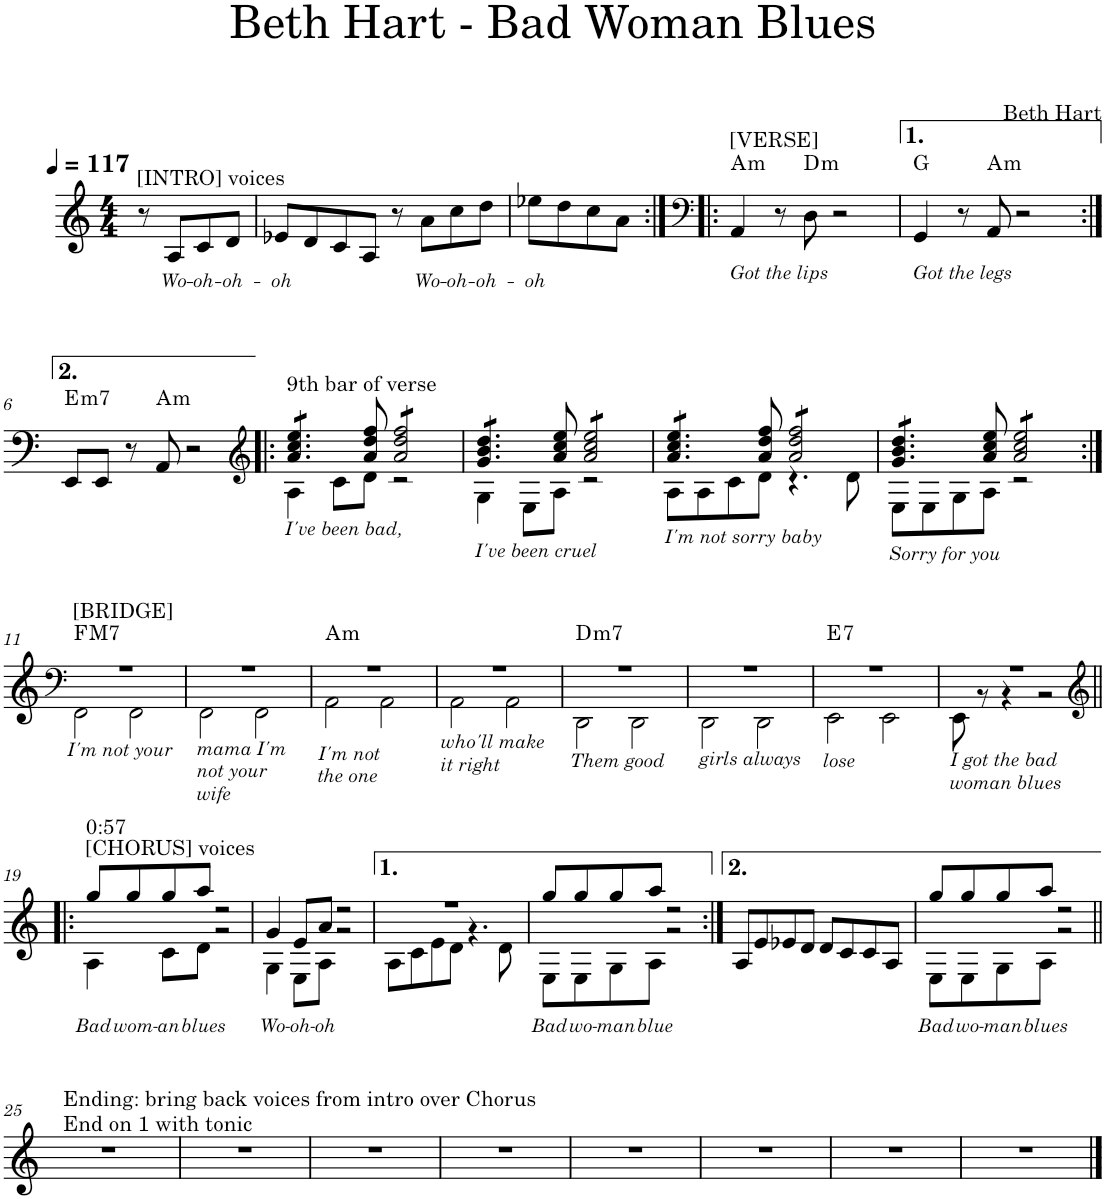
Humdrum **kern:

**kern	**text	**harte
*part1	*part1	*part1
*staff1	*staff1	*
*I"Piano	*	*
*I'Pno.	*	*
*clefG2	*	*
*k[]	*	*
*M4/4	*	*
*MM117	*	*
=1	=1	=1
!LO:TX:a:t=[INTRO] voices	!	!
8r	.	.
!	!LO:LY:b	!
8A/L	Wo-	.
!	!LO:LY:b	!
8c/	-oh-	.
!	!LO:LY:b	!
8d/J	-oh-	.
=2	=2	=2
!	!LO:LY:b	!
8e-X/L	-oh	.
8d/	.	.
8c/	.	.
8A/J	.	.
8r	.	.
!	!LO:LY:b	!
8a\L	Wo-	.
!	!LO:LY:b	!
8cc\	-oh-	.
!	!LO:LY:b	!
8dd\J	-oh-	.
=3	=3	=3
!	!LO:LY:b	!
8ee-X\L	-oh	.
8dd\	.	.
8cc\	.	.
8a\J	.	.
=4:|!|:	=4:|!|:	=4:|!|:
*clefF4	*	*
!LO:TX:b:i:t=Got the lips	!	!
!LO:TX:a:t=[VERSE]	!	!LO:H:kt=m
4AA/	.	A:min
8r	.	.
!	!	!LO:H:kt=m
8D\	.	D:min
2r	.	.
=5	=5	=5
!LO:TX:b:i:t=Got the legs	!	!
4GG/	.	G:maj
8r	.	.
!	!	!LO:H:kt=m
8AA/	.	A:min
2r	.	.
!!LO:LB:g=z
=6:|!	=6:|!	=6:|!
!	!	!LO:H:kt=m7
8EE/L	.	E:min7
8EE/J	.	.
8r	.	.
!	!	!LO:H:kt=m
8AA/	.	A:min
2r	.	.
=7!|:	=7!|:	=7!|:
*clefG2	*	*
*^	*	*
!LO:TX:a:t=9th bar of verse	!	!	!
!LO:TX:b:i:t=I've been bad,	!	!	!
*tremolo	*	*	*
8a/ 8cc/ 8ee/L	4A\	.	.
8a/ 8cc/ 8ee/	.	.	.
8a/ 8cc/ 8ee/J	8c\L	.	.
*Xtremolo	*	*	*
8a/ 8dd/ 8ff/	8d\J	.	.
*tremolo	*	*	*
8a/ 8dd/ 8ff/L	2r	.	.
8a/ 8dd/ 8ff/	.	.	.
8a/ 8dd/ 8ff/	.	.	.
8a/ 8dd/ 8ff/J	.	.	.
=8	=8	=8	=8
!LO:TX:b:i:t=I've been cruel	!	!	!
8g/ 8b/ 8dd/L	4G\	.	.
8g/ 8b/ 8dd/	.	.	.
8g/ 8b/ 8dd/J	8E\L	.	.
*Xtremolo	*	*	*
8a/ 8cc/ 8ee/	8A\J	.	.
*tremolo	*	*	*
8a/ 8cc/ 8ee/L	2r	.	.
8a/ 8cc/ 8ee/	.	.	.
8a/ 8cc/ 8ee/	.	.	.
8a/ 8cc/ 8ee/J	.	.	.
=9	=9	=9	=9
!LO:TX:b:i:t=I'm not sorry baby	!	!	!
8a/ 8cc/ 8ee/L	8A\L	.	.
8a/ 8cc/ 8ee/	8A\	.	.
8a/ 8cc/ 8ee/J	8c\	.	.
*Xtremolo	*	*	*
8a/ 8dd/ 8ff/	8d\J	.	.
*tremolo	*	*	*
8a/ 8dd/ 8ff/L	4.r	.	.
8a/ 8dd/ 8ff/	.	.	.
8a/ 8dd/ 8ff/	.	.	.
8a/ 8dd/ 8ff/J	8d\	.	.
=10	=10	=10	=10
!LO:TX:b:i:t=Sorry for you	!	!	!
8g/ 8b/ 8dd/L	8E\L	.	.
8g/ 8b/ 8dd/	8E\	.	.
8g/ 8b/ 8dd/J	8G\	.	.
*Xtremolo	*	*	*
8a/ 8cc/ 8ee/	8A\J	.	.
*tremolo	*	*	*
8a/ 8cc/ 8ee/L	2r	.	.
8a/ 8cc/ 8ee/	.	.	.
8a/ 8cc/ 8ee/	.	.	.
8a/ 8cc/ 8ee/J	.	.	.
*Xtremolo	*	*	*
!!LO:LB:g=z	!!
=11:|!	=11:|!	=11:|!	=11:|!
*clefF4	*	*	*
!LO:TX:a:t=[BRIDGE]	!	!	!
!LO:TX:b:i:t=I'm not your	!	!	!LO:H:kt=M7
1r	2FF\	.	F:maj7
.	2FF\	.	.
=12	=12	=12	=12
!LO:TX:b:i:t=mama I'm	!	!	!
!LO:TX:b:t=not your	!	!	!
!LO:TX:b:t=wife	!	!	!
1r	2FF\	.	.
.	2FF\	.	.
=13	=13	=13	=13
!LO:TX:b:i:t=I'm not	!	!	!
!LO:TX:b:t=the one	!	!	!LO:H:kt=m
1r	2AA\	.	A:min
.	2AA\	.	.
=14	=14	=14	=14
!LO:TX:b:i:t=who'll make	!	!	!
!LO:TX:b:t=it right	!	!	!
1r	2AA\	.	.
.	2AA\	.	.
=15	=15	=15	=15
!LO:TX:b:i:t=Them good	!	!	!LO:H:kt=m7
1r	2DD\	.	D:min7
.	2DD\	.	.
=16	=16	=16	=16
!LO:TX:b:i:t=girls always	!	!	!
1r	2DD\	.	.
.	2DD\	.	.
=17	=17	=17	=17
!LO:TX:b:i:t=lose	!	!	!LO:H:kt=7
1r	2EE\	.	E:7
.	2EE\	.	.
=18	=18	=18	=18
!LO:TX:b:i:t=I got the bad	!	!	!
!LO:TX:b:t=woman blues	!	!	!
1r	8EE\	.	.
.	8r	.	.
.	4r	.	.
.	2r	.	.
!!LO:LB:g=z	!!
=19!|:	=19!|:	=19!|:	=19!|:
*clefG2	*	*	*
!LO:TX:a:t=[CHORUS] voices	!	!	!
!LO:TX:a:t=0&colon;57	!	!	!
!	!	!LO:LY:b	!
8gg/L	4A\	Bad	.
!	!	!LO:LY:b	!
8gg/	.	wom-	.
!	!	!LO:LY:b	!
8gg/	8c\L	-an	.
!	!	!LO:LY:b	!
8aa/J	8d\J	blues	.
2r	2r	.	.
=20	=20	=20	=20
!	!	!LO:LY:b	!
4g/	4G\	Wo-	.
!	!	!LO:LY:b	!
8e/L	8E\L	-oh-	.
!	!	!LO:LY:b	!
8a/J	8A\J	-oh	.
2r	2r	.	.
=21	=21	=21	=21
1r	8A\L	.	.
.	8c\	.	.
.	8e\	.	.
.	8d\J	.	.
.	4.r	.	.
.	8d\	.	.
=22	=22	=22	=22
!	!	!LO:LY:b	!
8gg/L	8E\L	Bad	.
!	!	!LO:LY:b	!
8gg/	8E\	wo-	.
!	!	!LO:LY:b	!
8gg/	8G\	-man	.
!	!	!LO:LY:b	!
8aa/J	8A\J	blue	.
2r	2r	.	.
*v	*v	*	*
=23:|!	=23:|!	=23:|!
8A/L	.	.
8e/	.	.
8e-X/	.	.
8d/J	.	.
8d/L	.	.
8c/	.	.
8c/	.	.
8A/J	.	.
=24	=24	=24
!	!LO:LY:b	!
*^	*	*
8gg/L	8E\L	Bad	.
!	!	!LO:LY:b	!
8gg/	8E\	wo-	.
!	!	!LO:LY:b	!
8gg/	8G\	-man	.
!	!	!LO:LY:b	!
8aa/J	8A\J	blues	.
2r	2r	.	.
!!LO:LB:g=z	!!
=25||	=25||	=25||	=25||
!LO:TX:a:t=Ending&colon; bring back voices from intro over Chorus	!	!	!
!LO:TX:a:t=End on 1 with tonic	!	!	!
*v	*v	*	*
1r	.	.
=26	=26	=26
1r	.	.
=27	=27	=27
1r	.	.
=28	=28	=28
1r	.	.
=29	=29	=29
1r	.	.
=30	=30	=30
1r	.	.
=31	=31	=31
1r	.	.
=32	=32	=32
1r	.	.
==	==	==
*-	*-	*-
